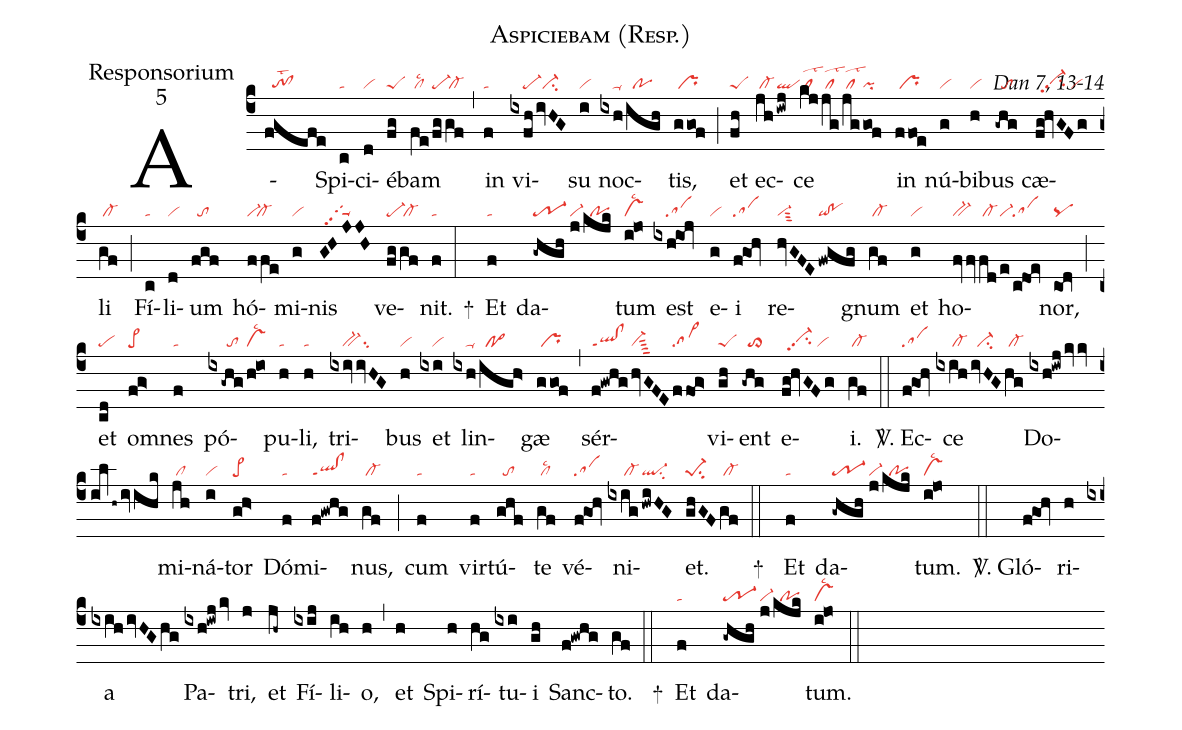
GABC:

name:Aspiciebam (Resp.);
office-part:Responsorium;
mode:5;
commentary:Dan 7, 13-14;
nabc-lines:1;
%%
(c4)A(fgefe|//to!cllst2)Spi(c|ta)ci(d|vi)é(fg|peS)bam(fe|/cllsc2|/fg|pe-|gf|/cl-) (,) in(f|ta) vi(ixfh|////pe-|ivHG|//ci-)su(i|vi) noc(ixh|////ta-|/igh|//po)tis,(ggof|/pr) (;) et(fh|peS) ec(jh|/cl-|!iwj|ql)ce(kj|/cllst2|jg|/cllst2|/jg|/cllst2|gof|pi) in(ffoe|/pr) nú(g|vi)bi(h|vi)bus(-ghg|//to) cæ(fg!hvGFg|//vi-hhpp2su2/vi)li(gf|/cl-) (;) Fí(c|ta)li(d|vi)um(fgf|//to) hó(ffe|vi-`cl-)mi(g|vi)nis(GHJJH|//tgS-pp2) ve(fg|pe-|gf|/cl-)nit.(f|ta) (:)

+() Et(f|ta) da(-ghgh|tr-1|//j|vi-|/kjk|//po)tum(i!jo|vslsc2) est(ixh!ioj|////sa) e(g|vi)i(f!goh|sa) re(hvGFE|vi-sut3|/fwgfg|qi!po)gnum(gf|/cl-) et(g|vi) ho(fvfv|bv-|fd|/cl-|e|vi-|/c!doe|sa)nor,(cod|pq) (;) et(cd|pe) om(fg>|pe>)nes(f|ta) pó(ix-ghg|//////to|/h!io|vslsc2)pu(h|ta)li,(h|ta) tri(ixivivHG|////bv-su2)bus(h|vi) et(ixi|////vi) lin(ixh|////ta-|/igh>|//po>)gæ(ggof|/pr) (,) sér(f!gwhg|ql!clppt1|/hvGFE|vi-sut4|ffo!g>|sa>)vi(gh|peS)ent(-ghg|//to>) e(fg!hvGFg|//vi-hhpp2su2/vi)i.(gf|/cl-) (::)

<sp>V/</sp>. Ec(f!goh|sa)ce(ixih|/////cl-|/ivHG|//ci-|hg|/cl-) Do(ixh!iwj/kvviql-hivihk)mi(jh|/cl)ná(i|vi)tor(gh>|pe>) Dó(f|ta)mi(f!gwhg|ql!clppt1)nus,(gf|/cl-) (;) cum(f|ta) vir(f|ta)tú(ghf|//to)te(gf|/cllsc2) vé(f!goh|sa)ni(ixig|/////cl-|!hwiHG|ql-su2)et.(ghGF|pe-1su2|gf|/cl-) (::)

+() Et(f|ta) da(-ghgh|tr-1|//j|vi-|/kjk|//po)tum.(i!jo|vslsc2) (::)

<sp>V/</sp>. Gló(f!goh)ri(h)a(ixih/ivHGhg) Pa(ixh!iwj/kv)tri,(j) et(jh~) Fí(ixij)li(ih)o,(h) (,) et(h) Spi(h)rí(hg)tu(ixi)i(gh) Sanc(f!gwhg)to.(gf) (::)

+() Et(f|ta) da(-ghgh|tr-1|//j|vi-|/kjk|//po)tum.(i!jo|vslsc2) (::)
